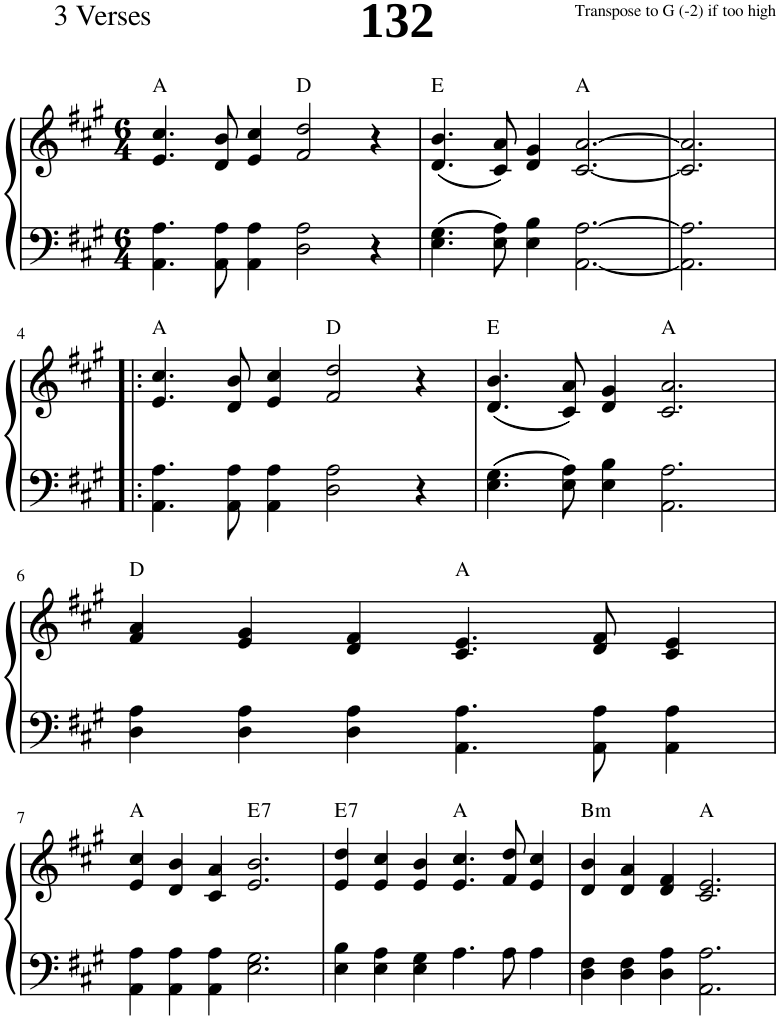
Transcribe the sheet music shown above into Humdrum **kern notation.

**kern	**kern	**harte
*part1	*part1	*part1
*staff2	*staff1	*
*I"Piano	*	*
*I'Pno.	*	*
*clefF4	*clefG2	*
*k[f#c#g#]	*k[f#c#g#]	*
*M6/4	*M6/4	*
=1	=1	=1
4.AA\ 4.A\	4.e/ 4.cc#/	A:maj
8AA\ 8A\	8d/ 8b/	.
4AA\ 4A\	4e/ 4cc#/	.
2D\ 2A\	2f#/ 2dd/	D:maj
4r	4r	.
=2	=2	=2
4.E\ 4.G#\	(4.d/ 4.b/	E:maj
8E\ 8A\	8c#/ 8a/)	.
4E\ 4B\	4d/ 4g#/	.
[2.AA\ [2.A\	[2.c#/ [2.a/	A:maj
=3	=3	=3
2.AA\] 2.A\]	2.c#/] 2.a/]	.
!!LO:LB:g=z
=4!|:	=4!|:	=4!|:
4.AA\ 4.A\	4.e/ 4.cc#/	A:maj
8AA\ 8A\	8d/ 8b/	.
4AA\ 4A\	4e/ 4cc#/	.
2D\ 2A\	2f#/ 2dd/	D:maj
4r	4r	.
=5	=5	=5
4.E\ 4.G#\	(4.d/ 4.b/	E:maj
8E\ 8A\	8c#/ 8a/)	.
4E\ 4B\	4d/ 4g#/	.
2.AA\ 2.A\	2.c#/ 2.a/	A:maj
!!LO:LB:g=z
=6	=6	=6
4D\ 4A\	4f#/ 4a/	D:maj
4D\ 4A\	4e/ 4g#/	.
4D\ 4A\	4d/ 4f#/	.
4.AA\ 4.A\	4.c#/ 4.e/	A:maj
8AA\ 8A\	8d/ 8f#/	.
4AA\ 4A\	4c#/ 4e/	.
!!LO:LB:g=z
=7	=7	=7
4AA\ 4A\	4e/ 4cc#/	A:maj
4AA\ 4A\	4d/ 4b/	.
4AA\ 4A\	4c#/ 4a/	.
!	!	!LO:H:kt=7
2.E\ 2.G#\	2.e/ 2.b/	E:7
=8	=8	=8
!	!	!LO:H:kt=7
4E\ 4B\	4e/ 4dd/	E:7
4E\ 4A\	4e/ 4cc#/	.
4E\ 4G#\	4e/ 4b/	.
4.A\	4.e/ 4.cc#/	A:maj
8A\	8f#/ 8dd/	.
4A\	4e/ 4cc#/	.
=9	=9	=9
!	!	!LO:H:kt=m
4D\ 4F#\	4d/ 4b/	B:min
4D\ 4F#\	4d/ 4a/	.
4D\ 4A\	4d/ 4f#/	.
2.AA\ 2.A\	2.c#/ 2.e/	A:maj
=	=	=
*-	*-	*-
